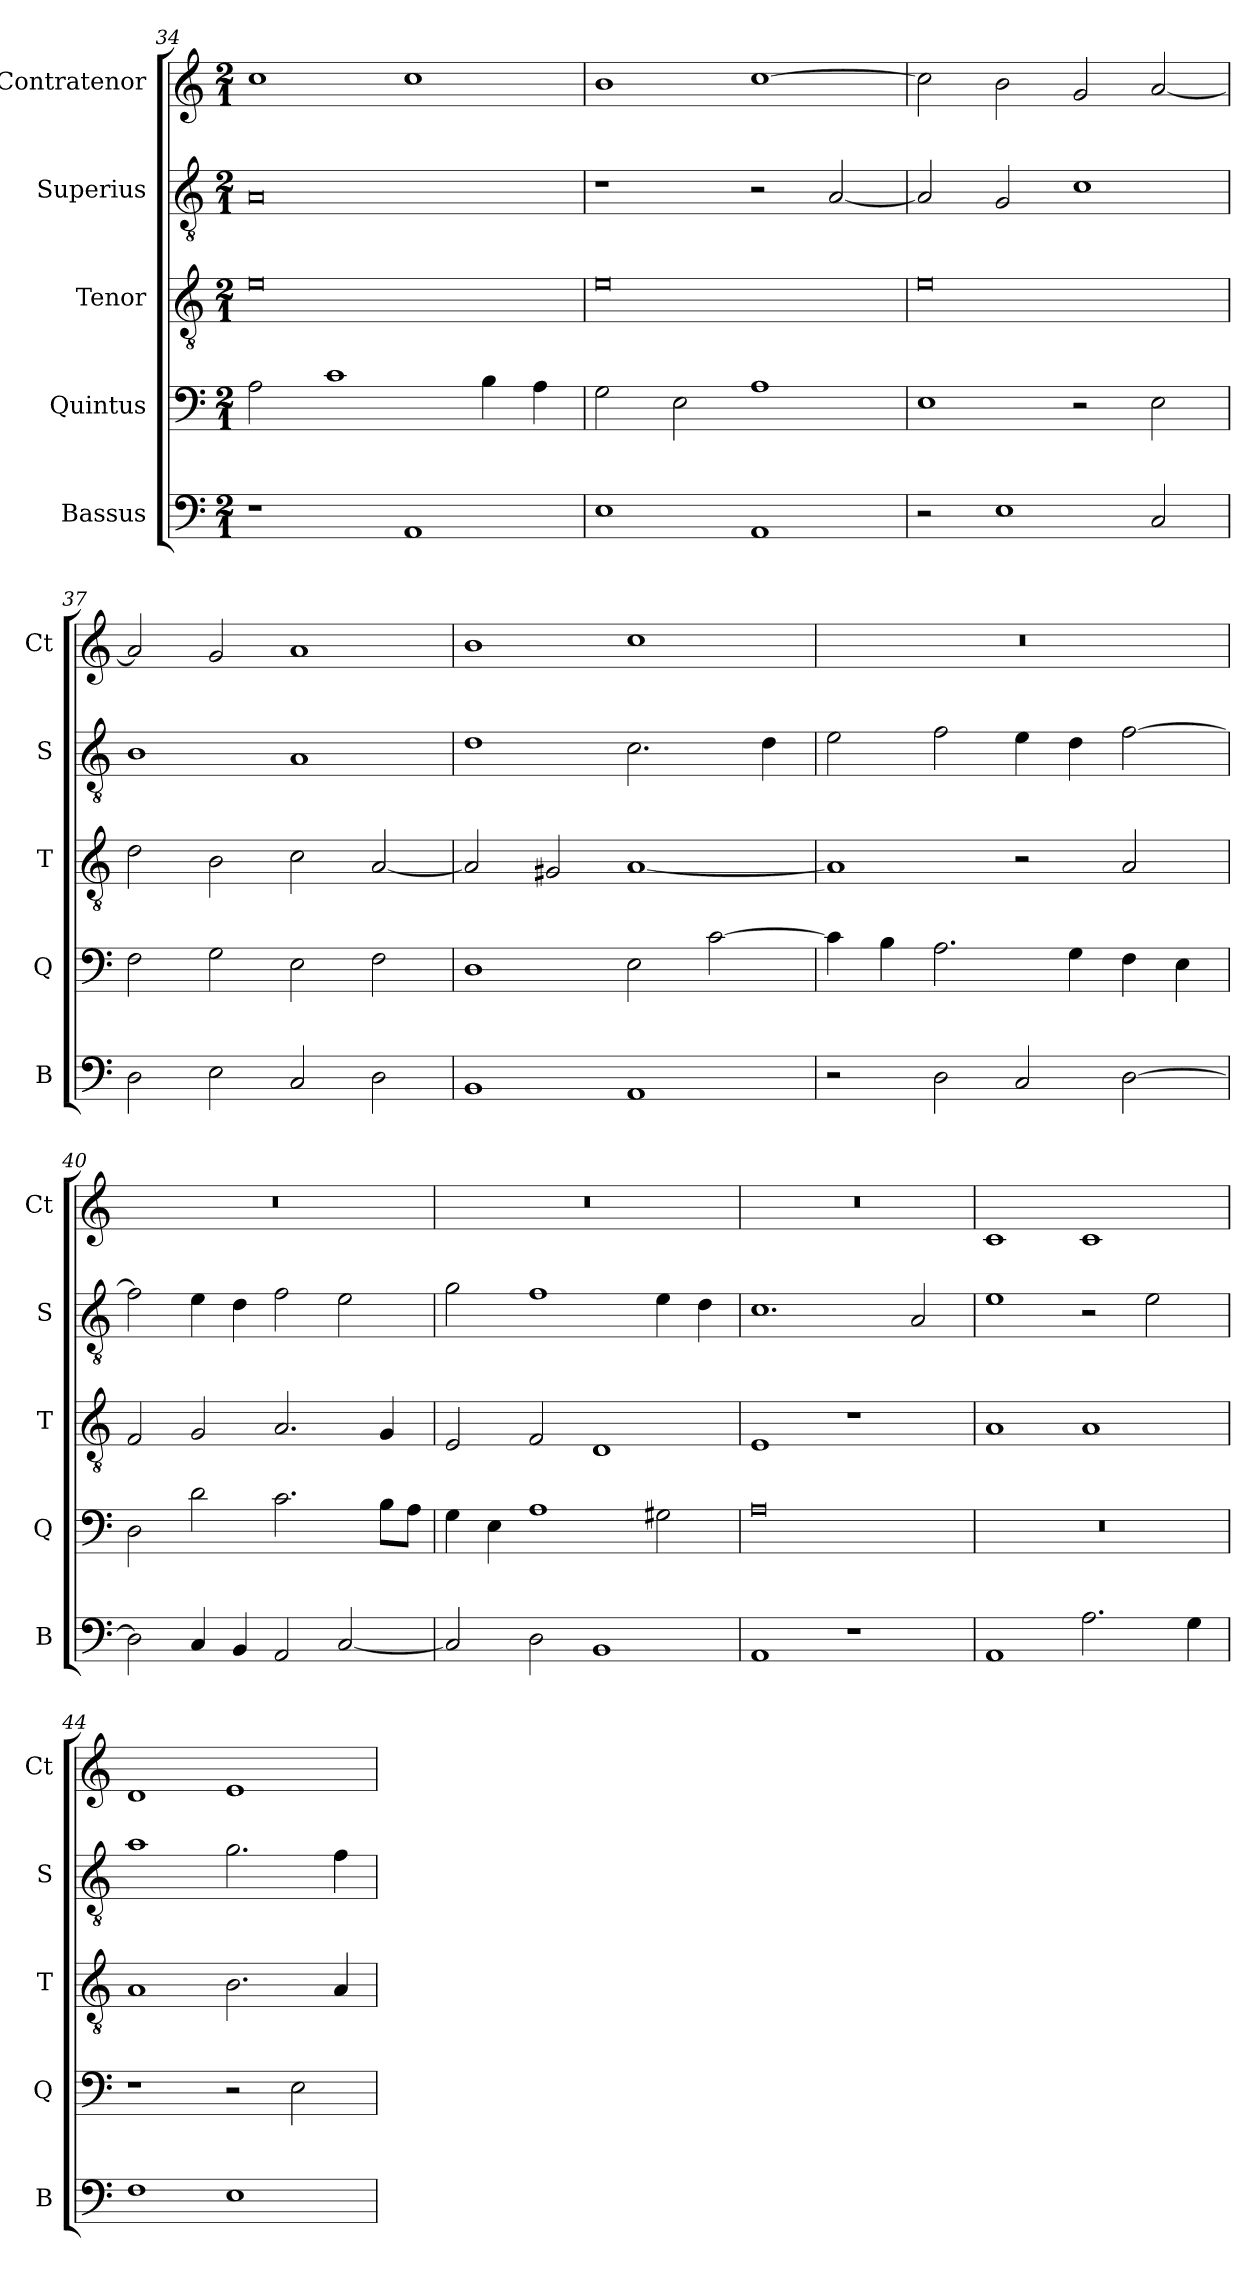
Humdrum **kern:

**kern	**kern	**kern	**kern	**kern
*part5	*part4	*part3	*part2	*part1
*staff5	*staff4	*staff3	*staff2	*staff1
*I"Bassus	*I"Quintus	*I"Tenor	*I"Superius	*I"Contratenor
*I'B	*I'Q	*I'T	*I'S	*I'Ct
*clefF4	*clefF4	*clefGv2	*clefGv2	*clefG2
*k[]	*k[]	*k[]	*k[]	*k[]
*M2/1	*M2/1	*M2/1	*M2/1	*M2/1
=34	=34	=34	=34	=34
1r	2A\	0e	0A	1cc
.	1c	.	.	.
1AA	.	.	.	1cc
.	4B\	.	.	.
.	4A\	.	.	.
=35	=35	=35	=35	=35
1E	2G\	0e	1r	1b
.	2E\	.	.	.
1AA	1A	.	2r	[1cc
.	.	.	[2A/	.
=36	=36	=36	=36	=36
2r	1E	0e	2A/]	2cc\]
1E	.	.	2G/	2b\
.	2r	.	1c	2g/
2C/	2E\	.	.	[2a/
=37	=37	=37	=37	=37
2D\	2F\	2d\	1B	2a/]
2E\	2G\	2B\	.	2g/
2C/	2E\	2c\	1A	1a
2D\	2F\	[2A/	.	.
=38	=38	=38	=38	=38
1BB	1D	2A/]	1d	1b
.	.	2G#X/	.	.
1AA	2E\	[1A	2.c\	1cc
.	[2c\	.	.	.
.	.	.	4d\	.
=39	=39	=39	=39	=39
2r	4c\]	1A]	2e\	0r
.	4B\	.	.	.
2D\	2.A\	.	2f\	.
2C/	.	2r	4e\	.
.	4G\	.	4d\	.
[2D\	4F\	2A/	[2f\	.
.	4E\	.	.	.
=40	=40	=40	=40	=40
2D\]	2D\	2F/	2f\]	0r
4C/	2d\	2G/	4e\	.
4BB/	.	.	4d\	.
2AA/	2.c\	2.A/	2f\	.
[2C/	.	.	2e\	.
.	8B\L	4G/	.	.
.	8A\J	.	.	.
=41	=41	=41	=41	=41
2C/]	4G\	2E/	2g\	0r
.	4E\	.	.	.
2D\	1A	2F/	1f	.
1BB	.	1D	.	.
.	2G#X\	.	4e\	.
.	.	.	4d\	.
=42	=42	=42	=42	=42
1AA	0A	1E	1.c	0r
1r	.	1r	.	.
.	.	.	2A/	.
=43	=43	=43	=43	=43
1AA	0r	1A	1e	1c
2.A\	.	1A	2r	1c
.	.	.	2e\	.
4G\	.	.	.	.
=44	=44	=44	=44	=44
1F	1r	1A	1a	1d
1E	2r	2.B\	2.g\	1e
.	2E\	.	.	.
.	.	4A/	4f\	.
=	=	=	=	=
*-	*-	*-	*-	*-
